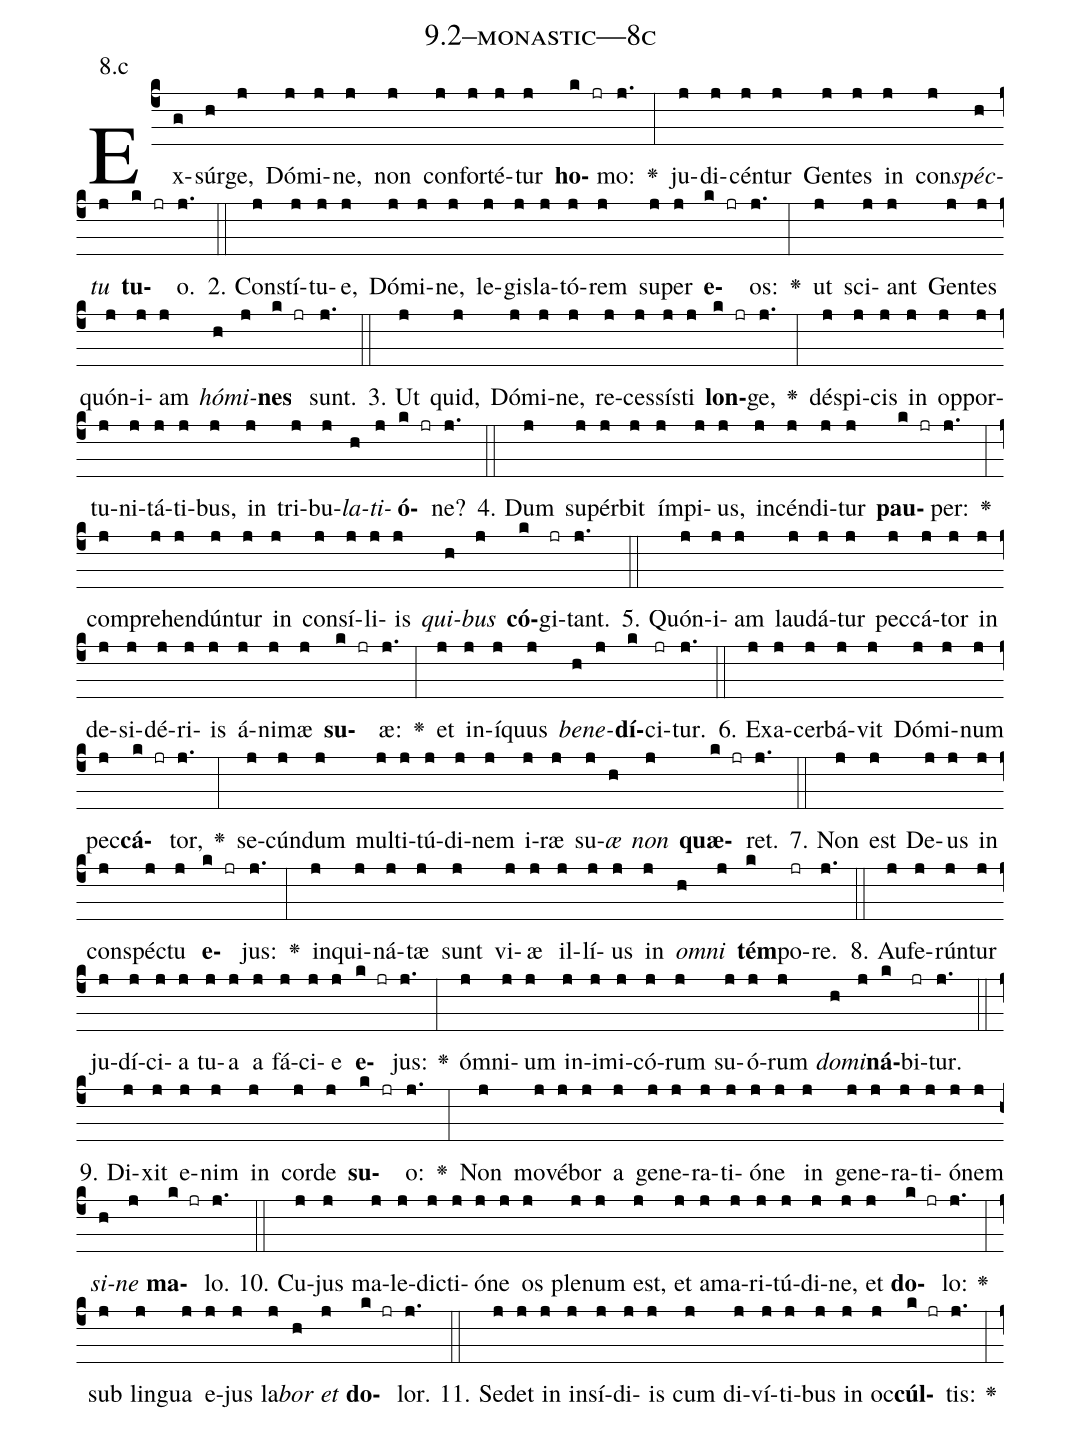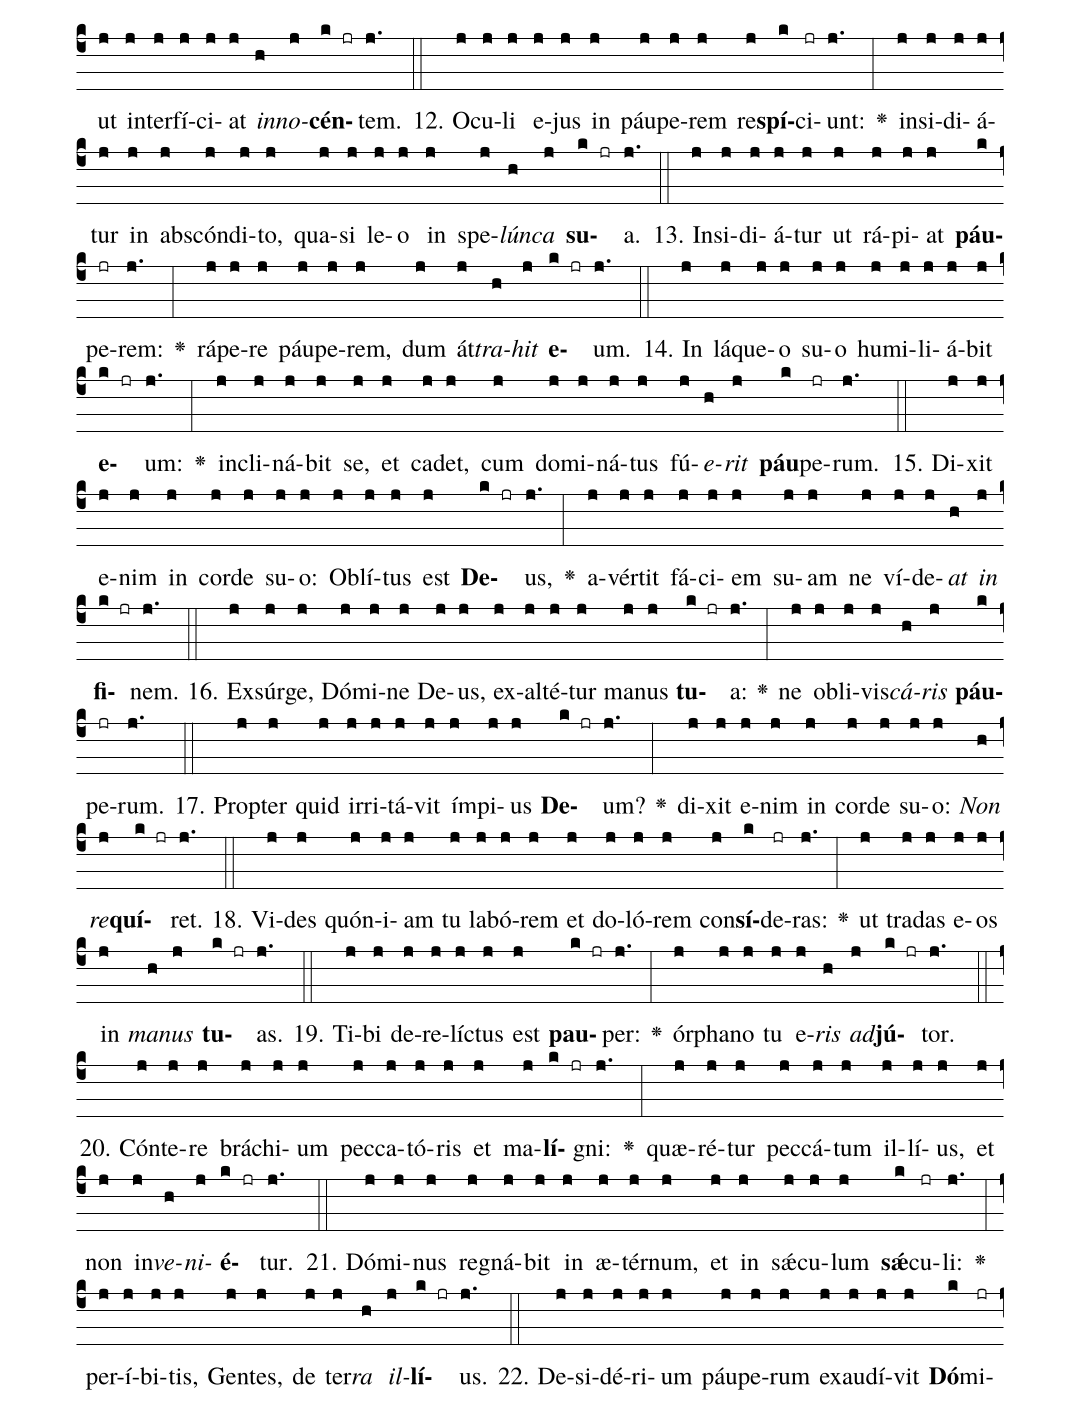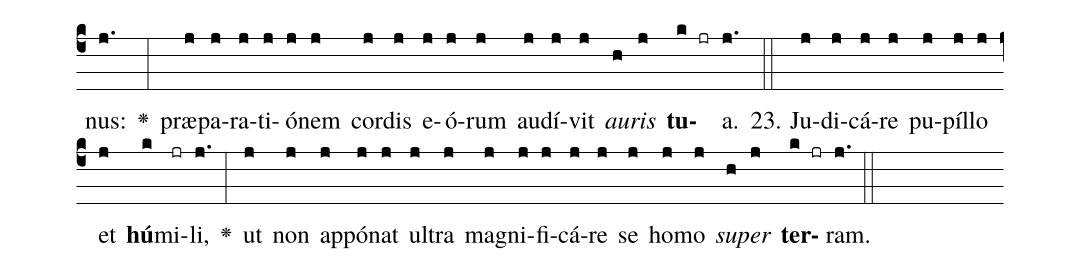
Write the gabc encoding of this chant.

name: 9.2--monastic---8c;
annotation: 8.c;
%%
(c4)Ex(g)súr(h)ge,(j) Dó(j)mi(j)ne,(j) non(j) con(j)for(j)té(j)tur(j) <b>ho</b>(k jr)mo:(j.) <v>\greheightstar</v>(:) ju(j)di(j)cén(j)tur(j) Gen(j)tes(j) in(j) con(j)<i>spéc</i>(h)<i>tu</i>(j) <b>tu</b>(k jr)o.(j.) (::)
2. Con(j)stí(j)tu(j)e,(j) Dó(j)mi(j)ne,(j) le(j)gis(j)la(j)tó(j)rem(j) su(j)per(j) <b>e</b>(k jr)os:(j.) <v>\greheightstar</v>(:) ut(j) sci(j)ant(j) Gen(j)tes(j) quón(j)i(j)am(j) <i>hó</i>(h)<i>mi</i>(j)<b>nes</b>(k jr) sunt.(j.) (::)
3. Ut(j) quid,(j) Dó(j)mi(j)ne,(j) re(j)ces(j)sís(j)ti(j) <b>lon</b>(k jr)ge,(j.) <v>\greheightstar</v>(:) dé(j)spi(j)cis(j) in(j) op(j)por(j)tu(j)ni(j)tá(j)ti(j)bus,(j) in(j) tri(j)bu(j)<i>la</i>(h)<i>ti</i>(j)<b>ó</b>(k jr)ne?(j.) (::)
4. Dum(j) su(j)pér(j)bit(j) ím(j)pi(j)us,(j) in(j)cén(j)di(j)tur(j) <b>pau</b>(k jr)per:(j.) <v>\greheightstar</v>(:) com(j)pre(j)hen(j)dún(j)tur(j) in(j) con(j)sí(j)li(j)is(j) <i>qui</i>(h)<i>bus</i>(j) <b>có</b>(k)gi(jr)tant.(j.) (::)
5. Quón(j)i(j)am(j) lau(j)dá(j)tur(j) pec(j)cá(j)tor(j) in(j) de(j)si(j)dé(j)ri(j)is(j) á(j)ni(j)mæ(j) <b>su</b>(k jr)æ:(j.) <v>\greheightstar</v>(:) et(j) in(j)í(j)quus(j) <i>be</i>(h)<i>ne</i>(j)<b>dí</b>(k)ci(jr)tur.(j.) (::)
6. Ex(j)a(j)cer(j)bá(j)vit(j) Dó(j)mi(j)num(j) pec(j)<b>cá</b>(k jr)tor,(j.) <v>\greheightstar</v>(:) se(j)cún(j)dum(j) mul(j)ti(j)tú(j)di(j)nem(j) i(j)ræ(j) su(j)<i>æ</i>(h) <i>non</i>(j) <b>quæ</b>(k jr)ret.(j.) (::)
7. Non(j) est(j) De(j)us(j) in(j) con(j)spéc(j)tu(j) <b>e</b>(k jr)jus:(j.) <v>\greheightstar</v>(:) in(j)qui(j)ná(j)tæ(j) sunt(j) vi(j)æ(j) il(j)lí(j)us(j) in(j) <i>om</i>(h)<i>ni</i>(j) <b>tém</b>(k)po(jr)re.(j.) (::)
8. Au(j)fe(j)rún(j)tur(j) ju(j)dí(j)ci(j)a(j) tu(j)a(j) a(j) fá(j)ci(j)e(j) <b>e</b>(k jr)jus:(j.) <v>\greheightstar</v>(:) óm(j)ni(j)um(j) in(j)i(j)mi(j)có(j)rum(j) su(j)ó(j)rum(j) <i>do</i>(h)<i>mi</i>(j)<b>ná</b>(k)bi(jr)tur.(j.) (::)
9. Di(j)xit(j) e(j)nim(j) in(j) cor(j)de(j) <b>su</b>(k jr)o:(j.) <v>\greheightstar</v>(:) Non(j) mo(j)vé(j)bor(j) a(j) ge(j)ne(j)ra(j)ti(j)ó(j)ne(j) in(j) ge(j)ne(j)ra(j)ti(j)ó(j)nem(j) <i>si</i>(h)<i>ne</i>(j) <b>ma</b>(k jr)lo.(j.) (::)
10. Cu(j)jus(j) ma(j)le(j)dic(j)ti(j)ó(j)ne(j) os(j) ple(j)num(j) est,(j) et(j) a(j)ma(j)ri(j)tú(j)di(j)ne,(j) et(j) <b>do</b>(k jr)lo:(j.) <v>\greheightstar</v>(:) sub(j) lin(j)gua(j) e(j)jus(j) la(j)<i>bor</i>(h) <i>et</i>(j) <b>do</b>(k jr)lor.(j.) (::)
11. Se(j)det(j) in(j) in(j)sí(j)di(j)is(j) cum(j) di(j)ví(j)ti(j)bus(j) in(j) oc(j)<b>cúl</b>(k jr)tis:(j.) <v>\greheightstar</v>(:) ut(j) in(j)ter(j)fí(j)ci(j)at(j) <i>in</i>(h)<i>no</i>(j)<b>cén</b>(k jr)tem.(j.) (::)
12. O(j)cu(j)li(j) e(j)jus(j) in(j) páu(j)pe(j)rem(j) re(j)<b>spí</b>(k)ci(jr)unt:(j.) <v>\greheightstar</v>(:) in(j)si(j)di(j)á(j)tur(j) in(j) abs(j)cón(j)di(j)to,(j) qua(j)si(j) le(j)o(j) in(j) spe(j)<i>lún</i>(h)<i>ca</i>(j) <b>su</b>(k jr)a.(j.) (::)
13. In(j)si(j)di(j)á(j)tur(j) ut(j) rá(j)pi(j)at(j) <b>páu</b>(k)pe(jr)rem:(j.) <v>\greheightstar</v>(:) rá(j)pe(j)re(j) páu(j)pe(j)rem,(j) dum(j) át(j)<i>tra</i>(h)<i>hit</i>(j) <b>e</b>(k jr)um.(j.) (::)
14. In(j) lá(j)que(j)o(j) su(j)o(j) hu(j)mi(j)li(j)á(j)bit(j) <b>e</b>(k jr)um:(j.) <v>\greheightstar</v>(:) in(j)cli(j)ná(j)bit(j) se,(j) et(j) ca(j)det,(j) cum(j) do(j)mi(j)ná(j)tus(j) fú(j)<i>e</i>(h)<i>rit</i>(j) <b>páu</b>(k)pe(jr)rum.(j.) (::)
15. Di(j)xit(j) e(j)nim(j) in(j) cor(j)de(j) su(j)o:(j) Ob(j)lí(j)tus(j) est(j) <b>De</b>(k jr)us,(j.) <v>\greheightstar</v>(:) a(j)vér(j)tit(j) fá(j)ci(j)em(j) su(j)am(j) ne(j) ví(j)de(j)<i>at</i>(h) <i>in</i>(j) <b>fi</b>(k jr)nem.(j.) (::)
16. Ex(j)súr(j)ge,(j) Dó(j)mi(j)ne(j) De(j)us,(j) ex(j)al(j)té(j)tur(j) ma(j)nus(j) <b>tu</b>(k jr)a:(j.) <v>\greheightstar</v>(:) ne(j) ob(j)li(j)vis(j)<i>cá</i>(h)<i>ris</i>(j) <b>páu</b>(k)pe(jr)rum.(j.) (::)
17. Prop(j)ter(j) quid(j) ir(j)ri(j)tá(j)vit(j) ím(j)pi(j)us(j) <b>De</b>(k jr)um?(j.) <v>\greheightstar</v>(:) di(j)xit(j) e(j)nim(j) in(j) cor(j)de(j) su(j)o:(j) <i>Non</i>(h) <i>re</i>(j)<b>quí</b>(k jr)ret.(j.) (::)
18. Vi(j)des(j) quón(j)i(j)am(j) tu(j) la(j)bó(j)rem(j) et(j) do(j)ló(j)rem(j) con(j)<b>sí</b>(k)de(jr)ras:(j.) <v>\greheightstar</v>(:) ut(j) tra(j)das(j) e(j)os(j) in(j) <i>ma</i>(h)<i>nus</i>(j) <b>tu</b>(k jr)as.(j.) (::)
19. Ti(j)bi(j) de(j)re(j)líc(j)tus(j) est(j) <b>pau</b>(k jr)per:(j.) <v>\greheightstar</v>(:) ór(j)pha(j)no(j) tu(j) e(j)<i>ris</i>(h) <i>ad</i>(j)<b>jú</b>(k jr)tor.(j.) (::)
20. Cón(j)te(j)re(j) brá(j)chi(j)um(j) pec(j)ca(j)tó(j)ris(j) et(j) ma(j)<b>lí</b>(k jr)gni:(j.) <v>\greheightstar</v>(:) quæ(j)ré(j)tur(j) pec(j)cá(j)tum(j) il(j)lí(j)us,(j) et(j) non(j) in(j)<i>ve</i>(h)<i>ni</i>(j)<b>é</b>(k jr)tur.(j.) (::)
21. Dó(j)mi(j)nus(j) re(j)gná(j)bit(j) in(j) æ(j)tér(j)num,(j) et(j) in(j) sǽ(j)cu(j)lum(j) <b>sǽ</b>(k)cu(jr)li:(j.) <v>\greheightstar</v>(:) per(j)í(j)bi(j)tis,(j) Gen(j)tes,(j) de(j) ter(j)<i>ra</i>(h) <i>il</i>(j)<b>lí</b>(k jr)us.(j.) (::)
22. De(j)si(j)dé(j)ri(j)um(j) páu(j)pe(j)rum(j) ex(j)au(j)dí(j)vit(j) <b>Dó</b>(k)mi(jr)nus:(j.) <v>\greheightstar</v>(:) præ(j)pa(j)ra(j)ti(j)ó(j)nem(j) cor(j)dis(j) e(j)ó(j)rum(j) au(j)dí(j)vit(j) <i>au</i>(h)<i>ris</i>(j) <b>tu</b>(k jr)a.(j.) (::)
23. Ju(j)di(j)cá(j)re(j) pu(j)píl(j)lo(j) et(j) <b>hú</b>(k)mi(jr)li,(j.) <v>\greheightstar</v>(:) ut(j) non(j) ap(j)pó(j)nat(j) ul(j)tra(j) ma(j)gni(j)fi(j)cá(j)re(j) se(j) ho(j)mo(j) <i>su</i>(h)<i>per</i>(j) <b>ter</b>(k jr)ram.(j.) (::)
